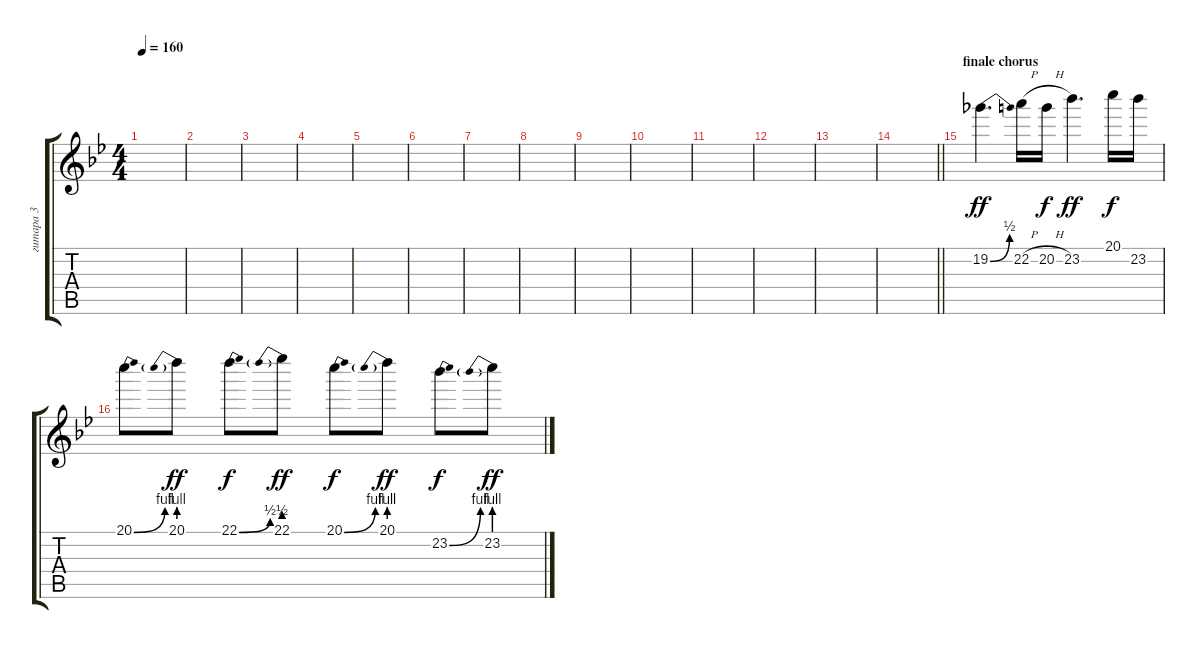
\track ("гитара 3" "гитара 3") {instrument overdrivenguitar}
\staff {score tabs}
\tuning (E4 B3 G3 D3 A2 E2) {hide}
\ts (4 4)
\tempo 160
\clef g2
\ks gminor
|
|
|
|
|
|
|
|
|
|
|
|
|
\barLineRight lightlight
|
\section ("" "finale chorus")
19.2{be (bend 0 0 60 2)}.4{d dy ff} 22.2{h}.16 20.2{h}.16{dy f} 23.2.4{d dy ff} 20.1.16{dy f} 23.2.16 |
20.1{be (bend 0 0 60 4)}.8 20.1{be (prebend 0 4 60 4)}.8{dy ff} 22.1{be (bend 0 0 60 2)}.8{dy f} 22.1{be (prebend 0 2 60 2)}.8{dy ff} 20.1{be (bend 0 0 60 4)}.8{dy f} 20.1{be (prebend 0 4 60 4)}.8{dy ff} 23.2{be (bend 0 0 60 4)}.8{dy f} 23.2{be (prebend 0 4 60 4)}.8{dy ff}
